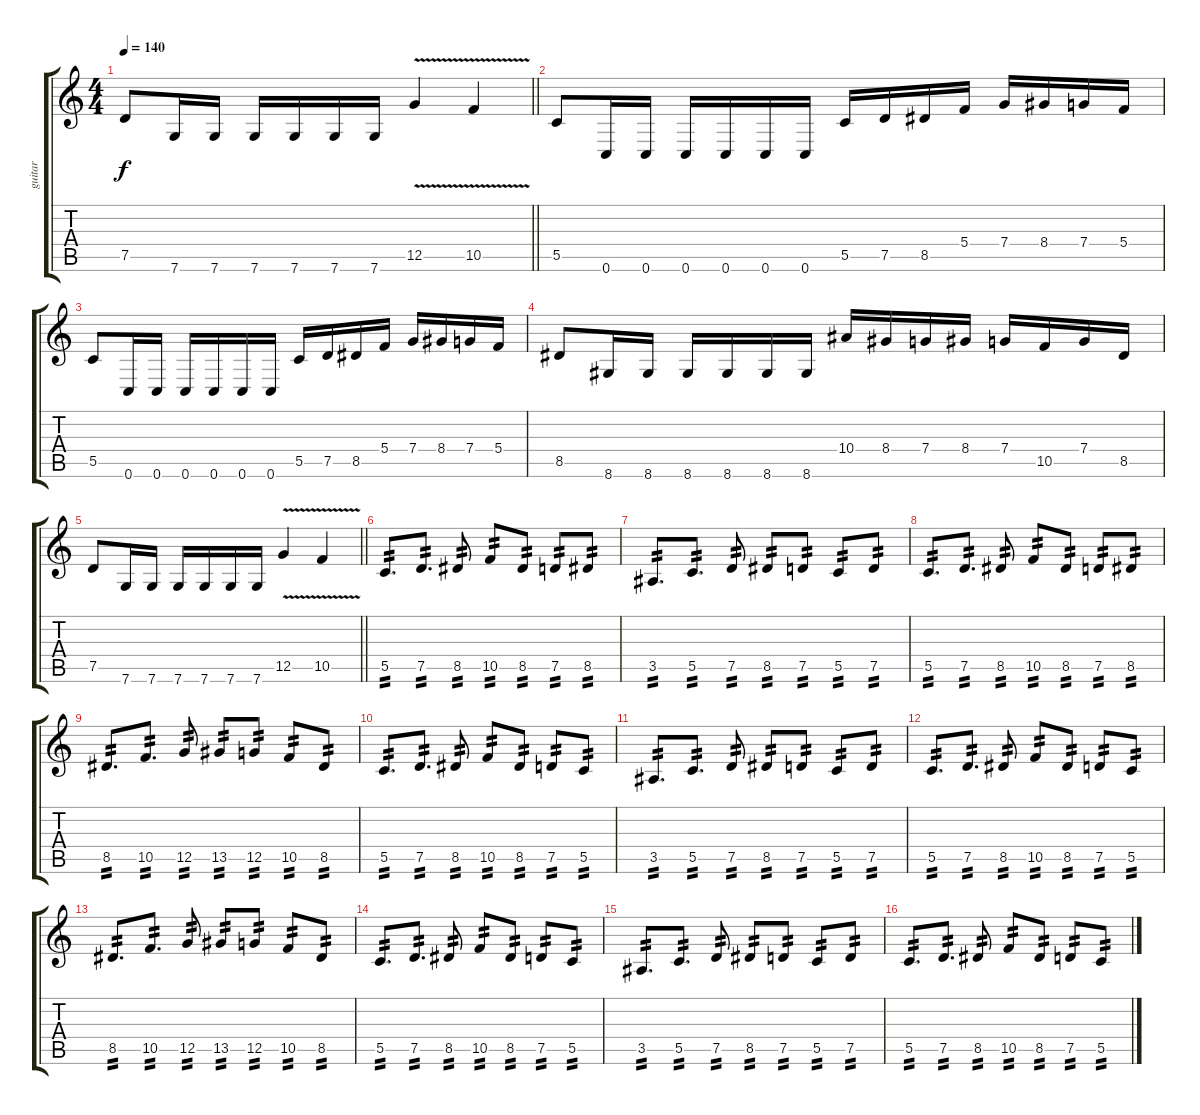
\track ("guitar" "guitar") {instrument distortionguitar}
\staff {score tabs}
\tuning (D4 A3 F3 C3 G2 C2) {hide}
\ts (4 4)
\tempo 140
\clef g2
\barLineRight lightlight
\ks c
7.5.8{dy f} 7.6.16 7.6.16 7.6.16 7.6.16 7.6.16 7.6.16 12.5{v}.4 10.5{v}.4 |
5.5.8 0.6.16 0.6.16 0.6.16 0.6.16 0.6.16 0.6.16 5.5.16 7.5.16 8.5.16 5.4.16 7.4.16 8.4.16 7.4.16 5.4.16 |
5.5.8 0.6.16 0.6.16 0.6.16 0.6.16 0.6.16 0.6.16 5.5.16 7.5.16 8.5.16 5.4.16 7.4.16 8.4.16 7.4.16 5.4.16 |
8.5.8 8.6.16 8.6.16 8.6.16 8.6.16 8.6.16 8.6.16 10.4.16 8.4.16 7.4.16 8.4.16 7.4.16 10.5.16 7.4.16 8.5.16 |
\barLineRight lightlight
7.5.8 7.6.16 7.6.16 7.6.16 7.6.16 7.6.16 7.6.16 12.5{v}.4 10.5{v}.4 |
5.5.8{d tp 2} 7.5.8{d tp 2} 8.5.8{tp 2} 10.5.8{tp 2} 8.5.8{tp 2} 7.5.8{tp 2} 8.5.8{tp 2} |
3.5.8{d tp 2} 5.5.8{d tp 2} 7.5.8{tp 2} 8.5.8{tp 2} 7.5.8{tp 2} 5.5.8{tp 2} 7.5.8{tp 2} |
5.5.8{d tp 2} 7.5.8{d tp 2} 8.5.8{tp 2} 10.5.8{tp 2} 8.5.8{tp 2} 7.5.8{tp 2} 8.5.8{tp 2} |
8.5.8{d tp 2} 10.5.8{d tp 2} 12.5.8{tp 2} 13.5.8{tp 2} 12.5.8{tp 2} 10.5.8{tp 2} 8.5.8{tp 2} |
5.5.8{d tp 2} 7.5.8{d tp 2} 8.5.8{tp 2} 10.5.8{tp 2} 8.5.8{tp 2} 7.5.8{tp 2} 5.5.8{tp 2} |
3.5.8{d tp 2} 5.5.8{d tp 2} 7.5.8{tp 2} 8.5.8{tp 2} 7.5.8{tp 2} 5.5.8{tp 2} 7.5.8{tp 2} |
5.5.8{d tp 2} 7.5.8{d tp 2} 8.5.8{tp 2} 10.5.8{tp 2} 8.5.8{tp 2} 7.5.8{tp 2} 5.5.8{tp 2} |
8.5.8{d tp 2} 10.5.8{d tp 2} 12.5.8{tp 2} 13.5.8{tp 2} 12.5.8{tp 2} 10.5.8{tp 2} 8.5.8{tp 2} |
5.5.8{d tp 2} 7.5.8{d tp 2} 8.5.8{tp 2} 10.5.8{tp 2} 8.5.8{tp 2} 7.5.8{tp 2} 5.5.8{tp 2} |
3.5.8{d tp 2} 5.5.8{d tp 2} 7.5.8{tp 2} 8.5.8{tp 2} 7.5.8{tp 2} 5.5.8{tp 2} 7.5.8{tp 2} |
5.5.8{d tp 2} 7.5.8{d tp 2} 8.5.8{tp 2} 10.5.8{tp 2} 8.5.8{tp 2} 7.5.8{tp 2} 5.5.8{tp 2}
